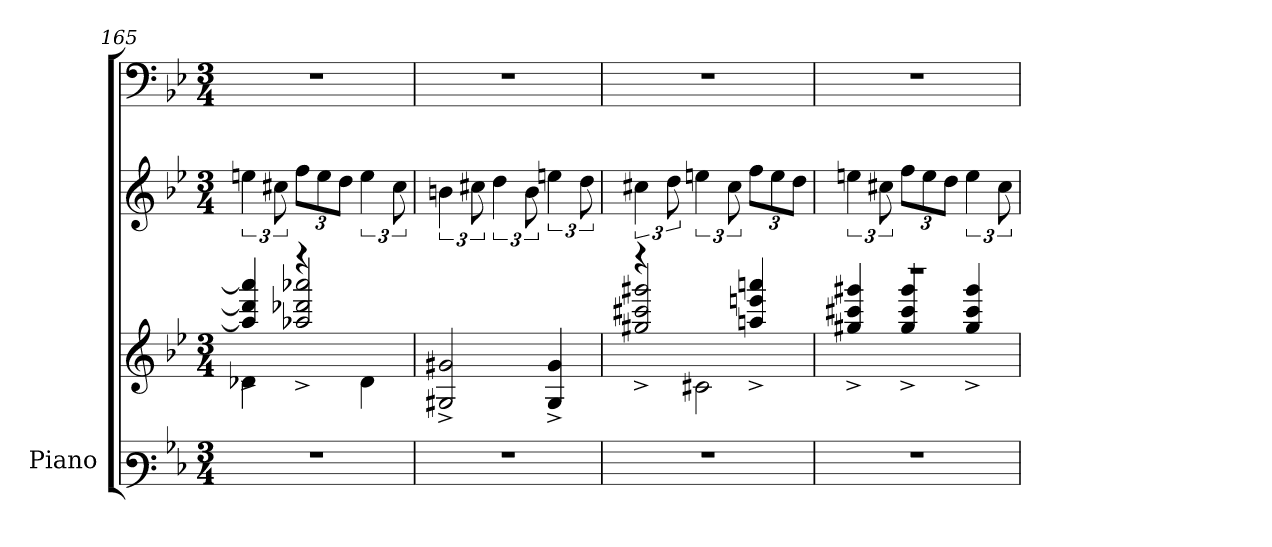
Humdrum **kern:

**kern	**kern	**kern	**kern
*part1	*part1	*part1	*part1
*staff4	*staff3	*staff2	*staff1
*I"Piano	*	*	*
*I'Pno.	*	*	*
*clefF3	*clefG2	*clefG2	*clefF4
*k[b-e-]	*k[b-e-]	*k[b-e-]	*k[b-e-]
*M3/4	*M3/4	*M3/4	*M3/4
=165	=165	=165	=165
*	*^	*	*
2.r	4d-X\	4aa-/]^ 4ddd-/]^ 4aaa-/]^	6een\	2.r
.	.	.	12cc#X\	.
*	*	*	*Xbrackettup	*
.	4r	2aa-X/^ 2ddd-X/^ 2aaa-X/^	12ff\L	.
.	.	.	12ee\	.
.	.	.	12dd\J	.
*	*	*	*brackettup	*
.	4d-\	.	6ee\	.
.	.	.	12cc#\	.
*	*v	*v	*	*
=166	=166	=166	=166
2.r	2G#X/^ 2g#X/^	6bn\	2.r
.	.	12cc#X\	.
.	.	6dd\	.
.	.	12b\	.
.	4G#/^ 4g#/^	6een\	.
.	.	12dd\	.
=167	=167	=167	=167
*	*^	*	*
2.r	4r	2gg#X/^ 2ccc#X/^ 2ggg#X/^	6cc#X\	2.r
.	.	.	12dd\	.
.	2c#X\	.	6een\	.
.	.	.	12cc#\	.
*	*	*	*Xbrackettup	*
.	.	4aan/^ 4eeen/^ 4aaan/^	12ff\L	.
.	.	.	12ee\	.
.	.	.	12dd\J	.
!!LO:LB:g=z
=168	=168	=168	=168	=168
*	*	*	*brackettup	*
2.r	2.r	4gg#X/^ 4ccc#X/^ 4ggg#X/^	6een\	2.r
.	.	.	12cc#X\	.
*	*	*	*Xbrackettup	*
.	.	4gg#/^ 4ccc#/^ 4ggg#/^	12ff\L	.
.	.	.	12ee\	.
.	.	.	12dd\J	.
*	*	*	*brackettup	*
.	.	4gg#/^ 4ccc#/^ 4ggg#/^	6ee\	.
.	.	.	12cc#\	.
*	*v	*v	*	*
=	=	=	=
*-	*-	*-	*-
